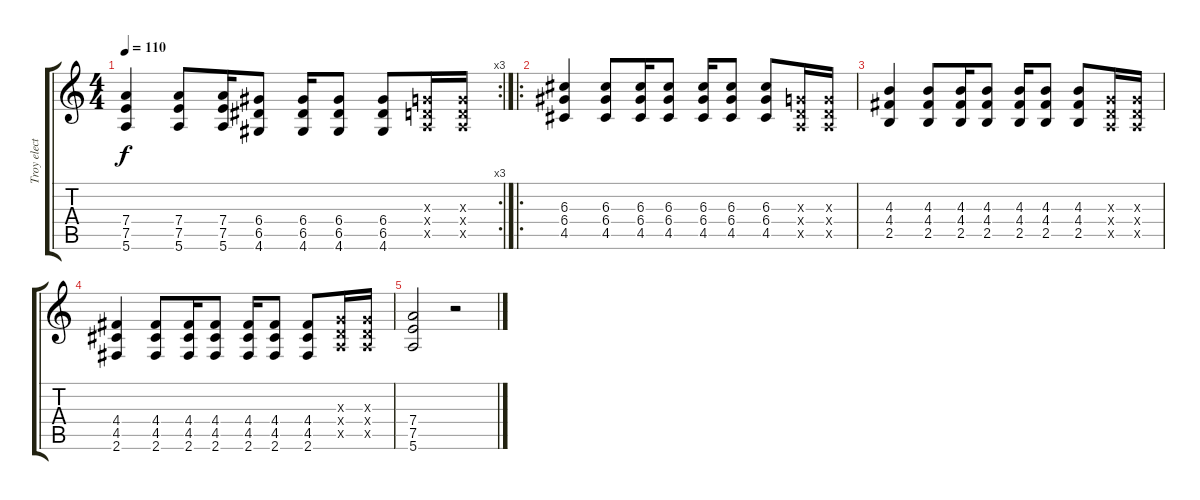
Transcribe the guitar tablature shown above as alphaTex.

\track ("Troy electrica" "Troy elect") {instrument distortionguitar}
\staff {score tabs}
\tuning (E4 B3 G3 D3 A2 E2) {hide}
\rc 3
\ts (4 4)
\tempo 110
\clef g2
\ks c
(7.4 7.5 5.6).4{dy f} (7.4 7.5 5.6).8 (7.4 7.5 5.6).16 (6.4 6.5 4.6).8 (6.4 6.5 4.6).16 (6.4 6.5 4.6).8 (6.4 6.5 4.6).8 (0.3{x} 0.4{x} 0.5{x}).16 (0.3{x} 0.4{x} 0.5{x}).16 |
\ro
(6.3 6.4 4.5).4 (6.3 6.4 4.5).8 (6.3 6.4 4.5).16 (6.3 6.4 4.5).8 (6.3 6.4 4.5).16 (6.3 6.4 4.5).8 (6.3 6.4 4.5).8 (0.3{x} 0.4{x} 0.5{x}).16 (0.3{x} 0.4{x} 0.5{x}).16 |
(4.3 4.4 2.5).4 (4.3 4.4 2.5).8 (4.3 4.4 2.5).16 (4.3 4.4 2.5).8 (4.3 4.4 2.5).16 (4.3 4.4 2.5).8 (4.3 4.4 2.5).8 (0.3{x} 0.4{x} 0.5{x}).16 (0.3{x} 0.4{x} 0.5{x}).16 |
(4.4 4.5 2.6).4 (4.4 4.5 2.6).8 (4.4 4.5 2.6).16 (4.4 4.5 2.6).8 (4.4 4.5 2.6).16 (4.4 4.5 2.6).8 (4.4 4.5 2.6).8 (0.3{x} 0.4{x} 0.5{x}).16 (0.3{x} 0.4{x} 0.5{x}).16 |
(7.4 7.5 5.6).2 r.2
